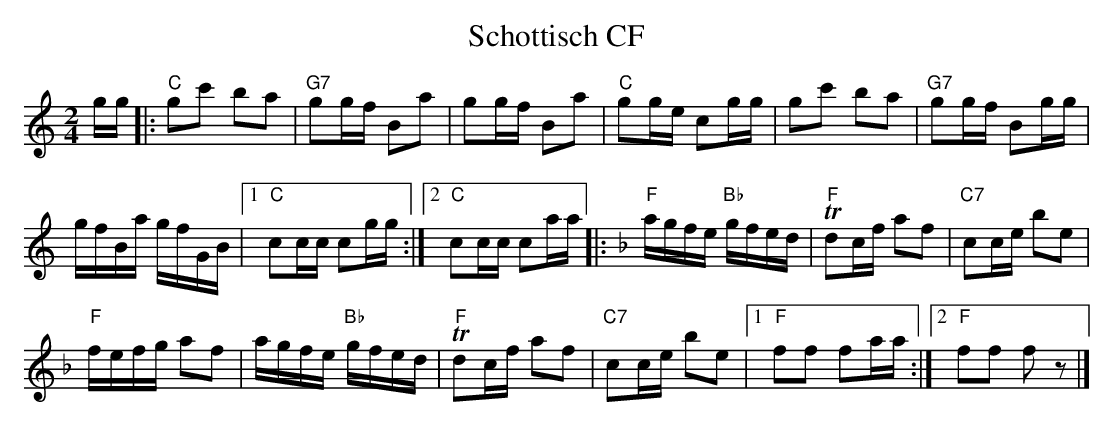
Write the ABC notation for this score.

X:1
T: Schottisch CF
M:2/4
L:1/16
K:C
gg |: "C"g2c'2 b2a2 | "G7"g2gf B2a2 | g2gf B2a2 | "C"g2ge c2gg | g2c'2 b2a2 | "G7"g2gf B2gg |
gfBa gfGB |1 "C"c2cc c2gg :|2 "C"c2cc c2aa |: [K:F] "F"agfe "Bb"gfed | "F"Td2cf a2f2 | "C7"c2ce b2e2 |
"F"fefg a2f2 | agfe "Bb"gfed | "F"Td2cf a2f2 | "C7"c2ce b2e2 |1 "F"f2f2 f2aa :|2 "F"f2f2 f2z2 |]
